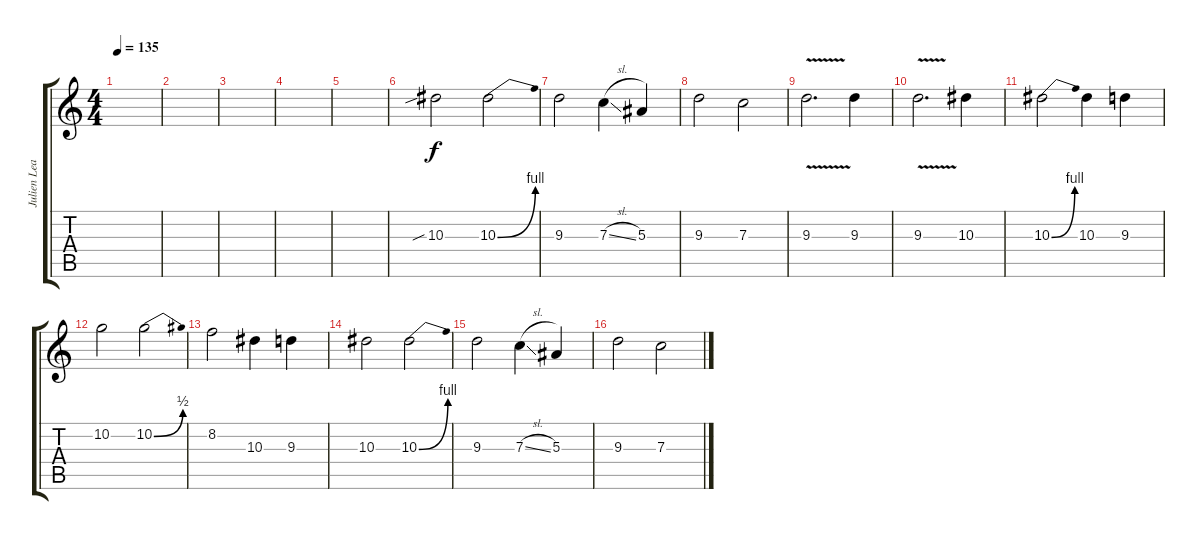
\track ("Julien Lead" "Julien Lea") {instrument distortionguitar}
\staff {score tabs}
\tuning (D4 A3 F3 C3 G2 C2) {hide}
\ts (4 4)
\tempo 135
\clef g2
\ks c
|
|
|
|
|
10.3{sib}.2 10.3{be (bend 0 0 60 4)}.2 |
9.3.2 7.3{sl}.4 5.3.4 |
9.3.2 7.3.2 |
9.3{v}.2{d} 9.3.4 |
9.3{v}.2{d} 10.3.4 |
10.3{be (bend 0 0 60 4)}.2 10.3.4 9.3.4 |
10.2.2 10.2{be (bend 0 0 60 2)}.2 |
8.2.2 10.3.4 9.3.4 |
10.3.2 10.3{be (bend 0 0 60 4)}.2 |
9.3.2 7.3{sl}.4 5.3.4 |
9.3.2 7.3.2
